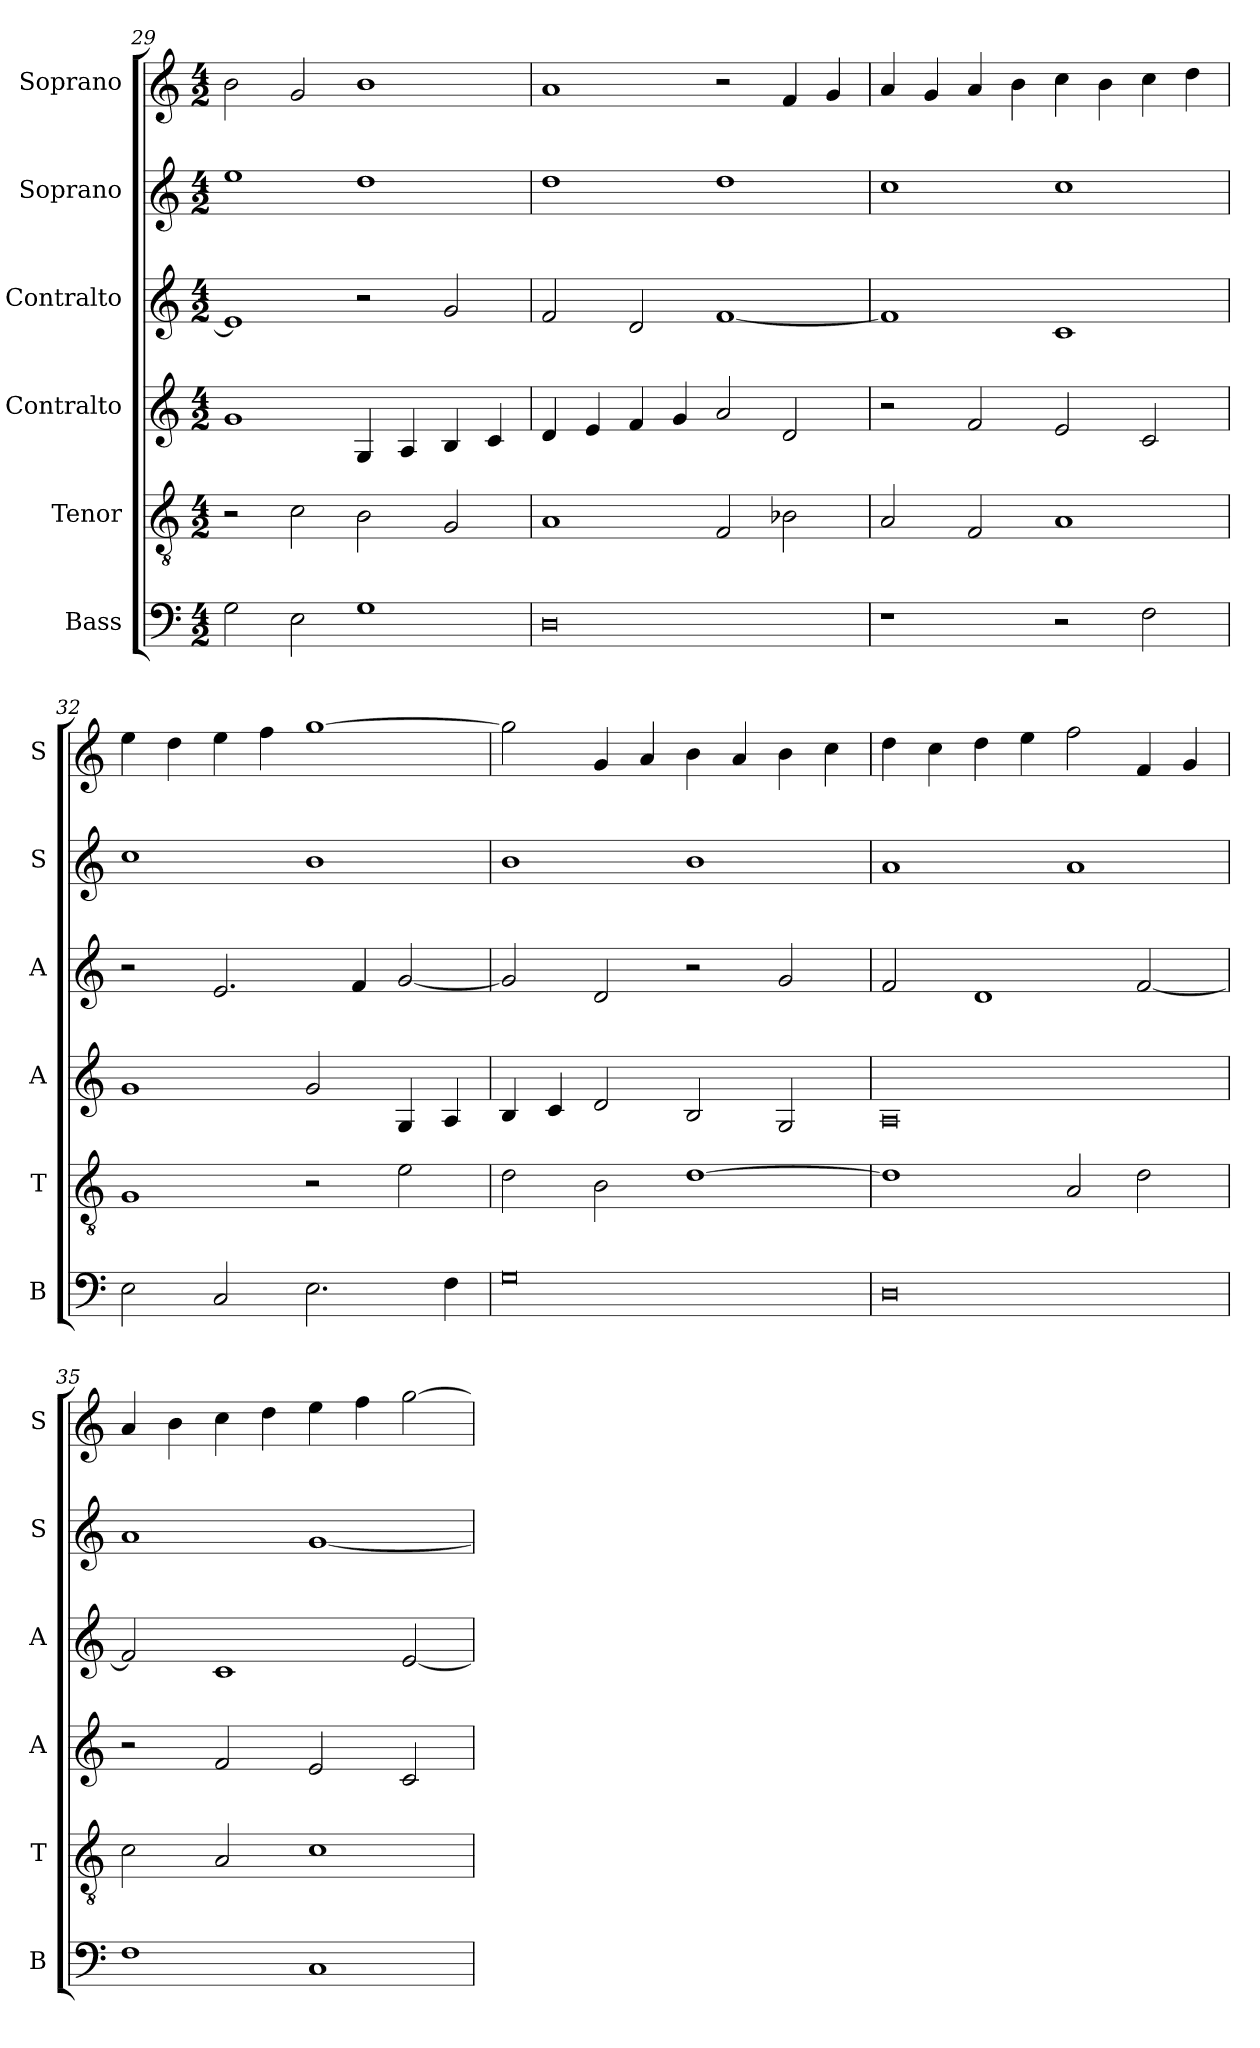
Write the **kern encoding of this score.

**kern	**kern	**kern	**kern	**kern	**kern
*part6	*part5	*part4	*part3	*part2	*part1
*staff6	*staff5	*staff4	*staff3	*staff2	*staff1
*I"Bass	*I"Tenor	*I"Contralto	*I"Contralto	*I"Soprano	*I"Soprano
*I'B	*I'T	*I'A	*I'A	*I'S	*I'S
*clefF4	*clefGv2	*clefG2	*clefG2	*clefG2	*clefG2
*k[]	*k[]	*k[]	*k[]	*k[]	*k[]
*C:ion	*C:ion	*C:ion	*C:ion	*C:ion	*C:ion
*M4/2	*M4/2	*M4/2	*M4/2	*M4/2	*M4/2
=29	=29	=29	=29	=29	=29
2G	2r	1g	1e]	1ee	2b
2E	2c	.	.	.	2g
1G	2B	4G	2r	1dd	1b
.	.	4A	.	.	.
.	2G	4B	2g	.	.
.	.	4c	.	.	.
=30	=30	=30	=30	=30	=30
0D	1A	4d	2f	1dd	1a
.	.	4e	.	.	.
.	.	4f	2d	.	.
.	.	4g	.	.	.
.	2F	2a	[1f	1dd	2r
.	2B-X	2d	.	.	4f
.	.	.	.	.	4g
=31	=31	=31	=31	=31	=31
1r	2A	2r	1f]	1cc	4a
.	.	.	.	.	4g
.	2F	2f	.	.	4a
.	.	.	.	.	4b
2r	1A	2e	1c	1cc	4cc
.	.	.	.	.	4b
2F	.	2c	.	.	4cc
.	.	.	.	.	4dd
=32	=32	=32	=32	=32	=32
2E	1G	1g	2r	1cc	4ee
.	.	.	.	.	4dd
2C	.	.	2.e	.	4ee
.	.	.	.	.	4ff
2.E	2r	2g	.	1b	[1gg
.	.	.	4f	.	.
.	2e	4G	[2g	.	.
4F	.	4A	.	.	.
=33	=33	=33	=33	=33	=33
0G	2d	4B	2g]	1b	2gg]
.	.	4c	.	.	.
.	2B	2d	2d	.	4g
.	.	.	.	.	4a
.	[1d	2B	2r	1b	4b
.	.	.	.	.	4a
.	.	2G	2g	.	4b
.	.	.	.	.	4cc
=34	=34	=34	=34	=34	=34
0D	1d]	0A	2f	1a	4dd
.	.	.	.	.	4cc
.	.	.	1d	.	4dd
.	.	.	.	.	4ee
.	2A	.	.	1a	2ff
.	2d	.	[2f	.	4f
.	.	.	.	.	4g
=35	=35	=35	=35	=35	=35
1F	2c	2r	2f]	1a	4a
.	.	.	.	.	4b
.	2A	2f	1c	.	4cc
.	.	.	.	.	4dd
1C	1c	2e	.	[1g	4ee
.	.	.	.	.	4ff
.	.	2c	[2e	.	[2gg
=	=	=	=	=	=
*-	*-	*-	*-	*-	*-
